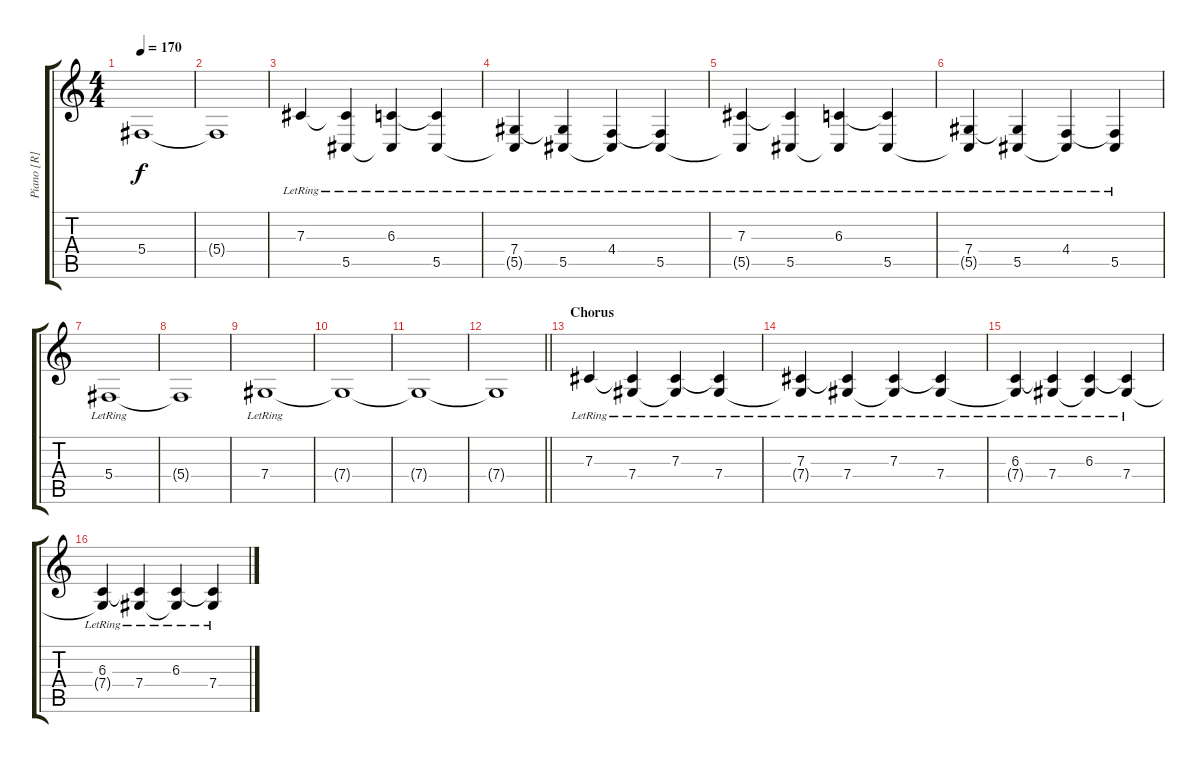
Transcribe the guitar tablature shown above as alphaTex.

\track ("Piano [R]" "Piano [R]") {instrument acousticgrandpiano}
\staff {score tabs}
\tuning (Eb4 Bb3 Gb3 Db3 Ab2 Db2) {hide}
\ts (4 4)
\tempo 170
\clef g2
\ks c
5.4{t}.1{dy f} |
5.4{t}.1 |
7.3{lr}.4 (7.3{t} 5.5{lr}).4 (6.3{lr} 5.5{t}).4 (6.3{t} 5.5{lr}).4 |
(7.4{lr} 5.5{t}).4 (7.4{t} 5.5{lr}).4 (4.4{lr} 5.5{t}).4 (4.4{t} 5.5{lr}).4 |
(7.3{lr} 5.5{t}).4 (7.3{t} 5.5{lr}).4 (6.3{lr} 5.5{t}).4 (6.3{t} 5.5{lr}).4 |
(7.4{lr} 5.5{t}).4 (7.4{t} 5.5{lr}).4 (4.4{lr} 5.5{t}).4 (4.4{t} 5.5{lr}).4 |
5.4{lr}.1 |
5.4{t}.1 |
7.4{lr}.1 |
7.4{t}.1 |
7.4{t}.1 |
\barLineRight lightlight
7.4{t}.1 |
\section ("" "Chorus")
7.3{lr}.4 (7.3{t} 7.4{lr}).4 (7.3{lr} 7.4{t}).4 (7.3{t} 7.4{lr}).4 |
(7.3{lr} 7.4{t}).4 (7.3{t} 7.4{lr}).4 (7.3{lr} 7.4{t}).4 (7.3{t} 7.4{lr}).4 |
(6.3{lr} 7.4{t}).4 (6.3{t} 7.4{lr}).4 (6.3{lr} 7.4{t}).4 (6.3{t} 7.4{lr}).4 |
(6.3{lr} 7.4{t}).4 (6.3{t} 7.4{lr}).4 (6.3{lr} 7.4{t}).4 (6.3{t} 7.4{lr}).4
